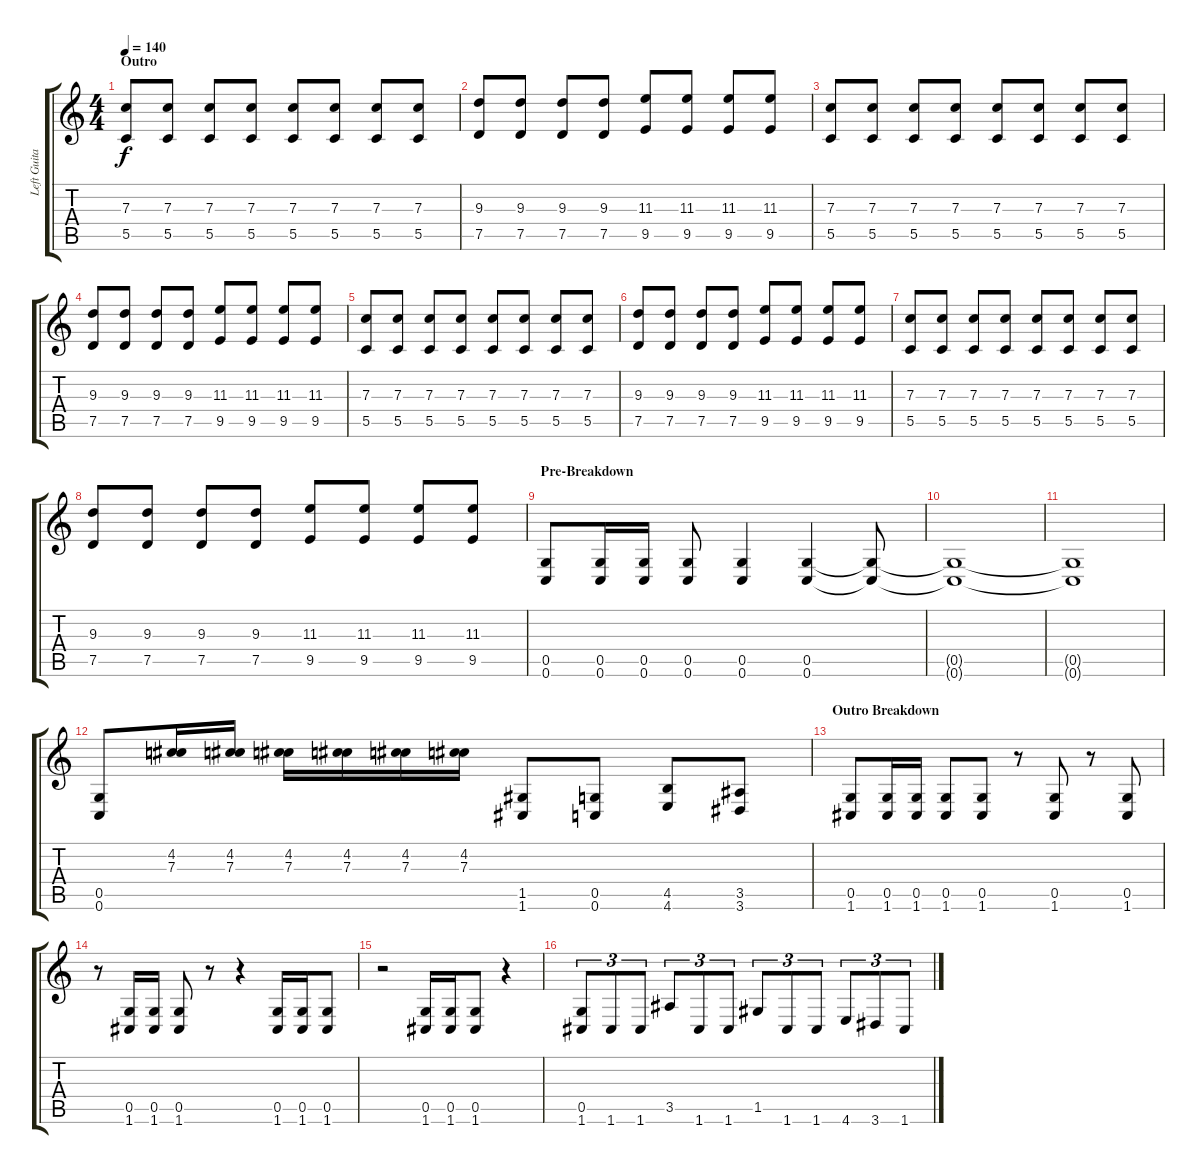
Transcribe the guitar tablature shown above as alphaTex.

\track ("Left Guitar" "Left Guita") {instrument distortionguitar}
\staff {score tabs}
\tuning (D4 A3 F3 C3 G2 C2) {hide}
\ts (4 4)
\section ("" "Outro")
\tempo 140
\clef g2
\ks c
(7.3 5.5).8{dy f} (7.3 5.5).8 (7.3 5.5).8 (7.3 5.5).8 (7.3 5.5).8 (7.3 5.5).8 (7.3 5.5).8 (7.3 5.5).8 |
(9.3 7.5).8 (9.3 7.5).8 (9.3 7.5).8 (9.3 7.5).8 (11.3 9.5).8 (11.3 9.5).8 (11.3 9.5).8 (11.3 9.5).8 |
(7.3 5.5).8 (7.3 5.5).8 (7.3 5.5).8 (7.3 5.5).8 (7.3 5.5).8 (7.3 5.5).8 (7.3 5.5).8 (7.3 5.5).8 |
(9.3 7.5).8 (9.3 7.5).8 (9.3 7.5).8 (9.3 7.5).8 (11.3 9.5).8 (11.3 9.5).8 (11.3 9.5).8 (11.3 9.5).8 |
(7.3 5.5).8 (7.3 5.5).8 (7.3 5.5).8 (7.3 5.5).8 (7.3 5.5).8 (7.3 5.5).8 (7.3 5.5).8 (7.3 5.5).8 |
(9.3 7.5).8 (9.3 7.5).8 (9.3 7.5).8 (9.3 7.5).8 (11.3 9.5).8 (11.3 9.5).8 (11.3 9.5).8 (11.3 9.5).8 |
(7.3 5.5).8 (7.3 5.5).8 (7.3 5.5).8 (7.3 5.5).8 (7.3 5.5).8 (7.3 5.5).8 (7.3 5.5).8 (7.3 5.5).8 |
(9.3 7.5).8 (9.3 7.5).8 (9.3 7.5).8 (9.3 7.5).8 (11.3 9.5).8 (11.3 9.5).8 (11.3 9.5).8 (11.3 9.5).8 |
\section ("" "Pre-Breakdown")
(0.5 0.6).8 (0.5 0.6).16 (0.5 0.6).16 (0.5 0.6).8 (0.5 0.6).4 (0.5 0.6).4 (0.5{t} 0.6{t}).8 |
(0.5{t} 0.6{t}).1 |
(0.5{t} 0.6{t}).1 |
(0.5 0.6).8 (4.2 7.3).16 (4.2 7.3).16 (4.2 7.3).16 (4.2 7.3).16 (4.2 7.3).16 (4.2 7.3).16 (1.5 1.6).8 (0.5 0.6).8 (4.5 4.6).8 (3.5 3.6).8 |
\section ("" "Outro Breakdown")
(0.5 1.6).8 (0.5 1.6).16 (0.5 1.6).16 (0.5 1.6).8 (0.5 1.6).8 r.8 (0.5 1.6).8 r.8 (0.5 1.6).8 |
r.8 (0.5 1.6).16 (0.5 1.6).16 (0.5 1.6).8 r.8 r.4 (0.5 1.6).16 (0.5 1.6).16 (0.5 1.6).8 |
r.2 (0.5 1.6).16 (0.5 1.6).16 (0.5 1.6).8 r.4 |
(0.5 1.6).8{tu (3 2)} 1.6.8{tu (3 2)} 1.6.8{tu (3 2)} 3.5.8{tu (3 2)} 1.6.8{tu (3 2)} 1.6.8{tu (3 2)} 1.5.8{tu (3 2)} 1.6.8{tu (3 2)} 1.6.8{tu (3 2)} 4.6.8{tu (3 2)} 3.6.8{tu (3 2)} 1.6.8{tu (3 2)}
